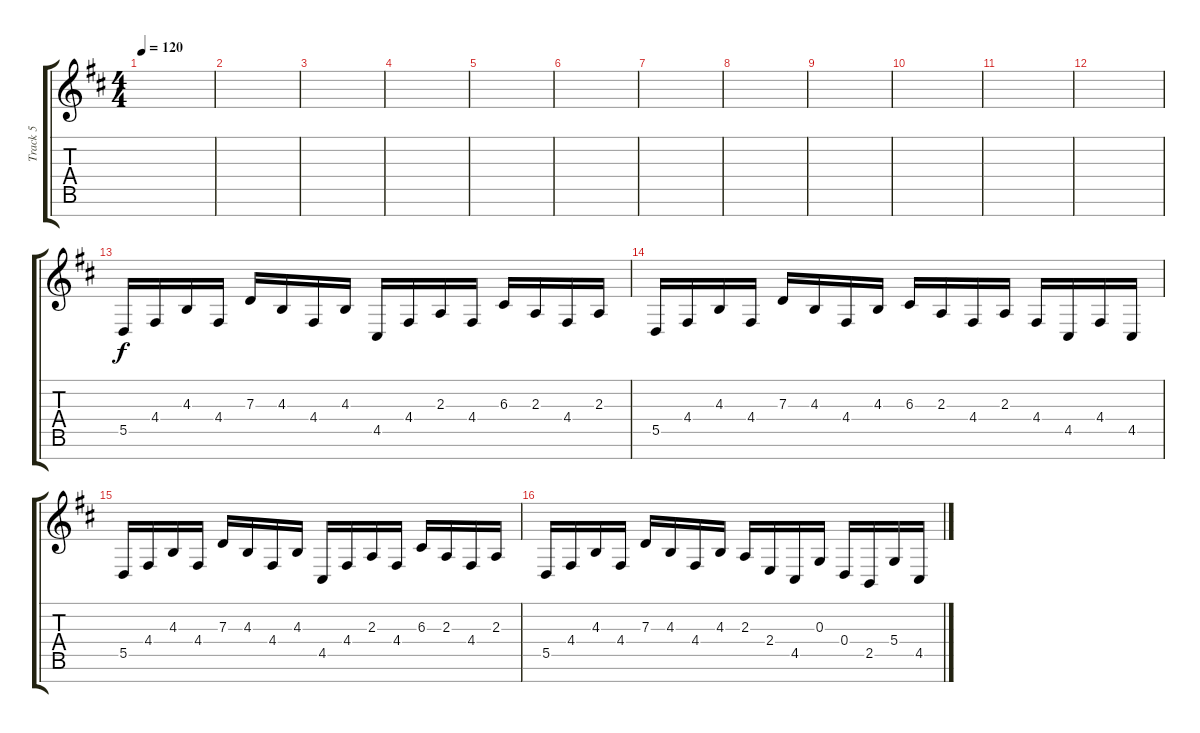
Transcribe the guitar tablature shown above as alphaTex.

\track ("Track 5" "Track 5") {instrument lead8bassandlead}
\staff {score tabs}
\tuning (E4 B3 G3 D3 A2 E2 B1) {hide}
\ts (4 4)
\tempo 120
\clef g2
\ks bminor
|
|
|
|
|
|
|
|
|
|
|
|
5.5.16 4.4.16 4.3.16 4.4.16 7.3.16 4.3.16 4.4.16 4.3.16 4.5.16 4.4.16 2.3.16 4.4.16 6.3.16 2.3.16 4.4.16 2.3.16 |
5.5.16 4.4.16 4.3.16 4.4.16 7.3.16 4.3.16 4.4.16 4.3.16 6.3.16 2.3.16 4.4.16 2.3.16 4.4.16 4.5.16 4.4.16 4.5.16 |
5.5.16 4.4.16 4.3.16 4.4.16 7.3.16 4.3.16 4.4.16 4.3.16 4.5.16 4.4.16 2.3.16 4.4.16 6.3.16 2.3.16 4.4.16 2.3.16 |
5.5.16 4.4.16 4.3.16 4.4.16 7.3.16 4.3.16 4.4.16 4.3.16 2.3.16 2.4.16 4.5.16 0.3.16 0.4.16 2.5.16 5.4.16 4.5.16
